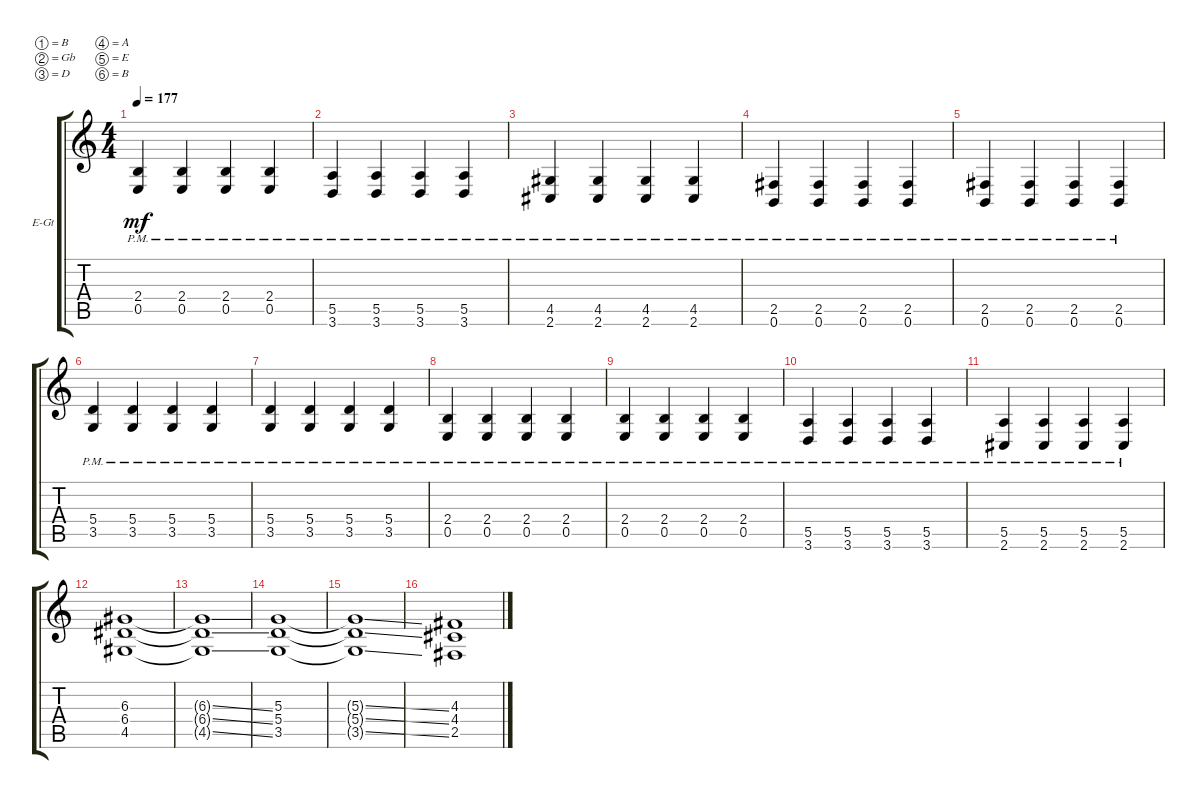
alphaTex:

\defaultSystemsLayout 4
\bracketExtendMode groupsimilarinstruments
\firstSystemTrackNameOrientation horizontal
\otherSystemsTrackNameOrientation horizontal
\track ("Peter Steele" "E-Gt") {instrument distortionguitar}
\staff {score tabs}
\tuning (B3 Gb3 D3 A2 E2 B1)
\ts (4 4)
\tempo 177
\clef g2
\ks c
(2.4{pm} 0.5{pm}).4{dy mf} (2.4{pm} 0.5{pm}).4 (2.4{pm} 0.5{pm}).4 (2.4{pm} 0.5{pm}).4 |
(5.5{pm} 3.6{pm}).4 (5.5{pm} 3.6{pm}).4 (5.5{pm} 3.6{pm}).4 (5.5{pm} 3.6{pm}).4 |
(4.5{pm} 2.6{pm}).4 (4.5{pm} 2.6{pm}).4 (4.5{pm} 2.6{pm}).4 (4.5{pm} 2.6{pm}).4 |
(2.5 0.6{pm}).4 (2.5 0.6{pm}).4 (2.5 0.6{pm}).4 (2.5 0.6{pm}).4 |
(0.6 2.5{pm}).4 (0.6 2.5{pm}).4 (0.6 2.5{pm}).4 (0.6 2.5{pm}).4 |
(3.5{pm} 5.4{pm}).4 (3.5{pm} 5.4{pm}).4 (3.5{pm} 5.4{pm}).4 (3.5{pm} 5.4{pm}).4 |
(3.5{pm} 5.4{pm}).4 (3.5{pm} 5.4{pm}).4 (3.5{pm} 5.4{pm}).4 (3.5{pm} 5.4{pm}).4 |
(2.4{pm} 0.5{pm}).4 (2.4{pm} 0.5{pm}).4 (2.4{pm} 0.5{pm}).4 (2.4{pm} 0.5{pm}).4 |
(2.4{pm} 0.5{pm}).4 (2.4{pm} 0.5{pm}).4 (2.4{pm} 0.5{pm}).4 (2.4{pm} 0.5{pm}).4 |
(5.5{pm} 3.6{pm}).4 (5.5{pm} 3.6{pm}).4 (5.5{pm} 3.6{pm}).4 (5.5{pm} 3.6{pm}).4 |
(5.5{pm} 2.6{pm}).4 (5.5{pm} 2.6{pm}).4 (5.5{pm} 2.6{pm}).4 (5.5{pm} 2.6{pm}).4 |
(4.5 6.4 6.3).1 |
(6.3{ss t} 6.4{ss t} 4.5{ss t}).1 |
(3.5 5.4 5.3).1 |
(5.3{ss t} 5.4{ss t} 3.5{ss t}).1 |
(2.5 4.4 4.3).1
